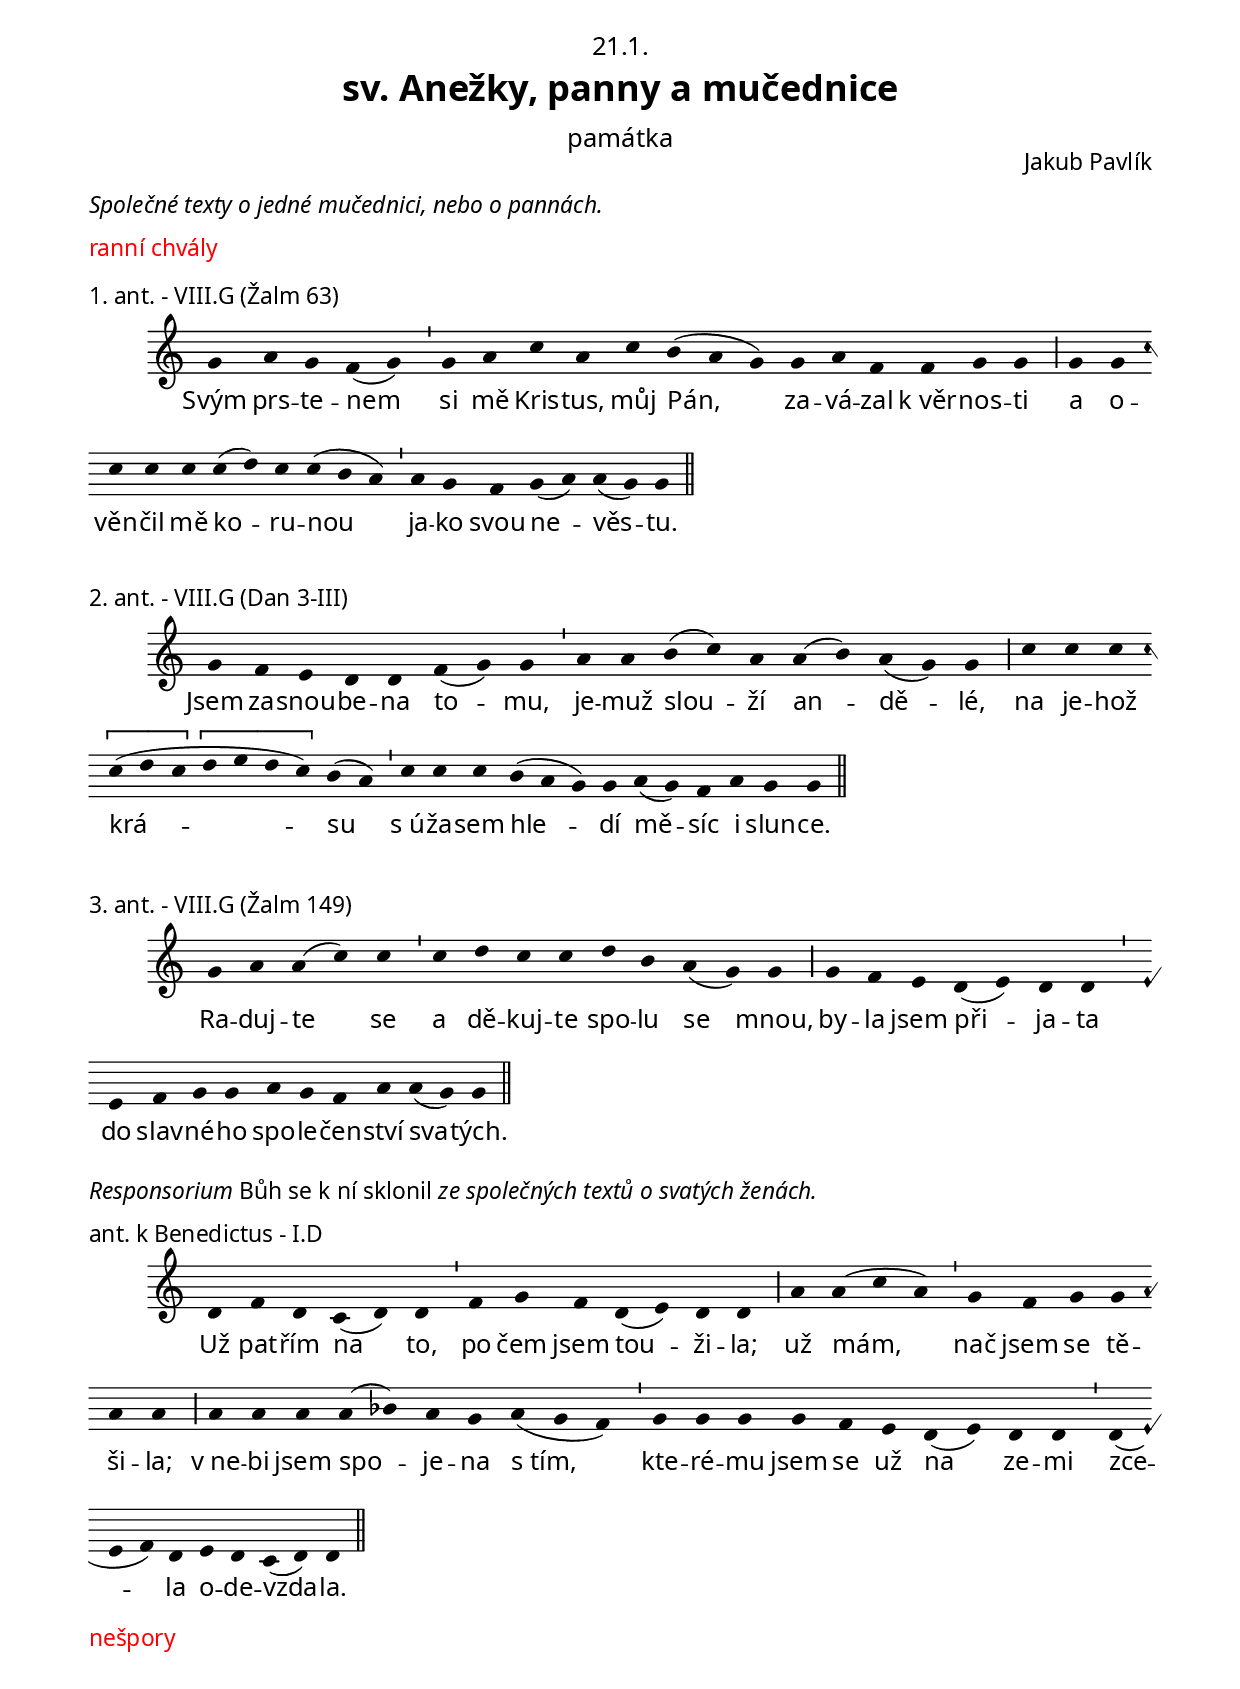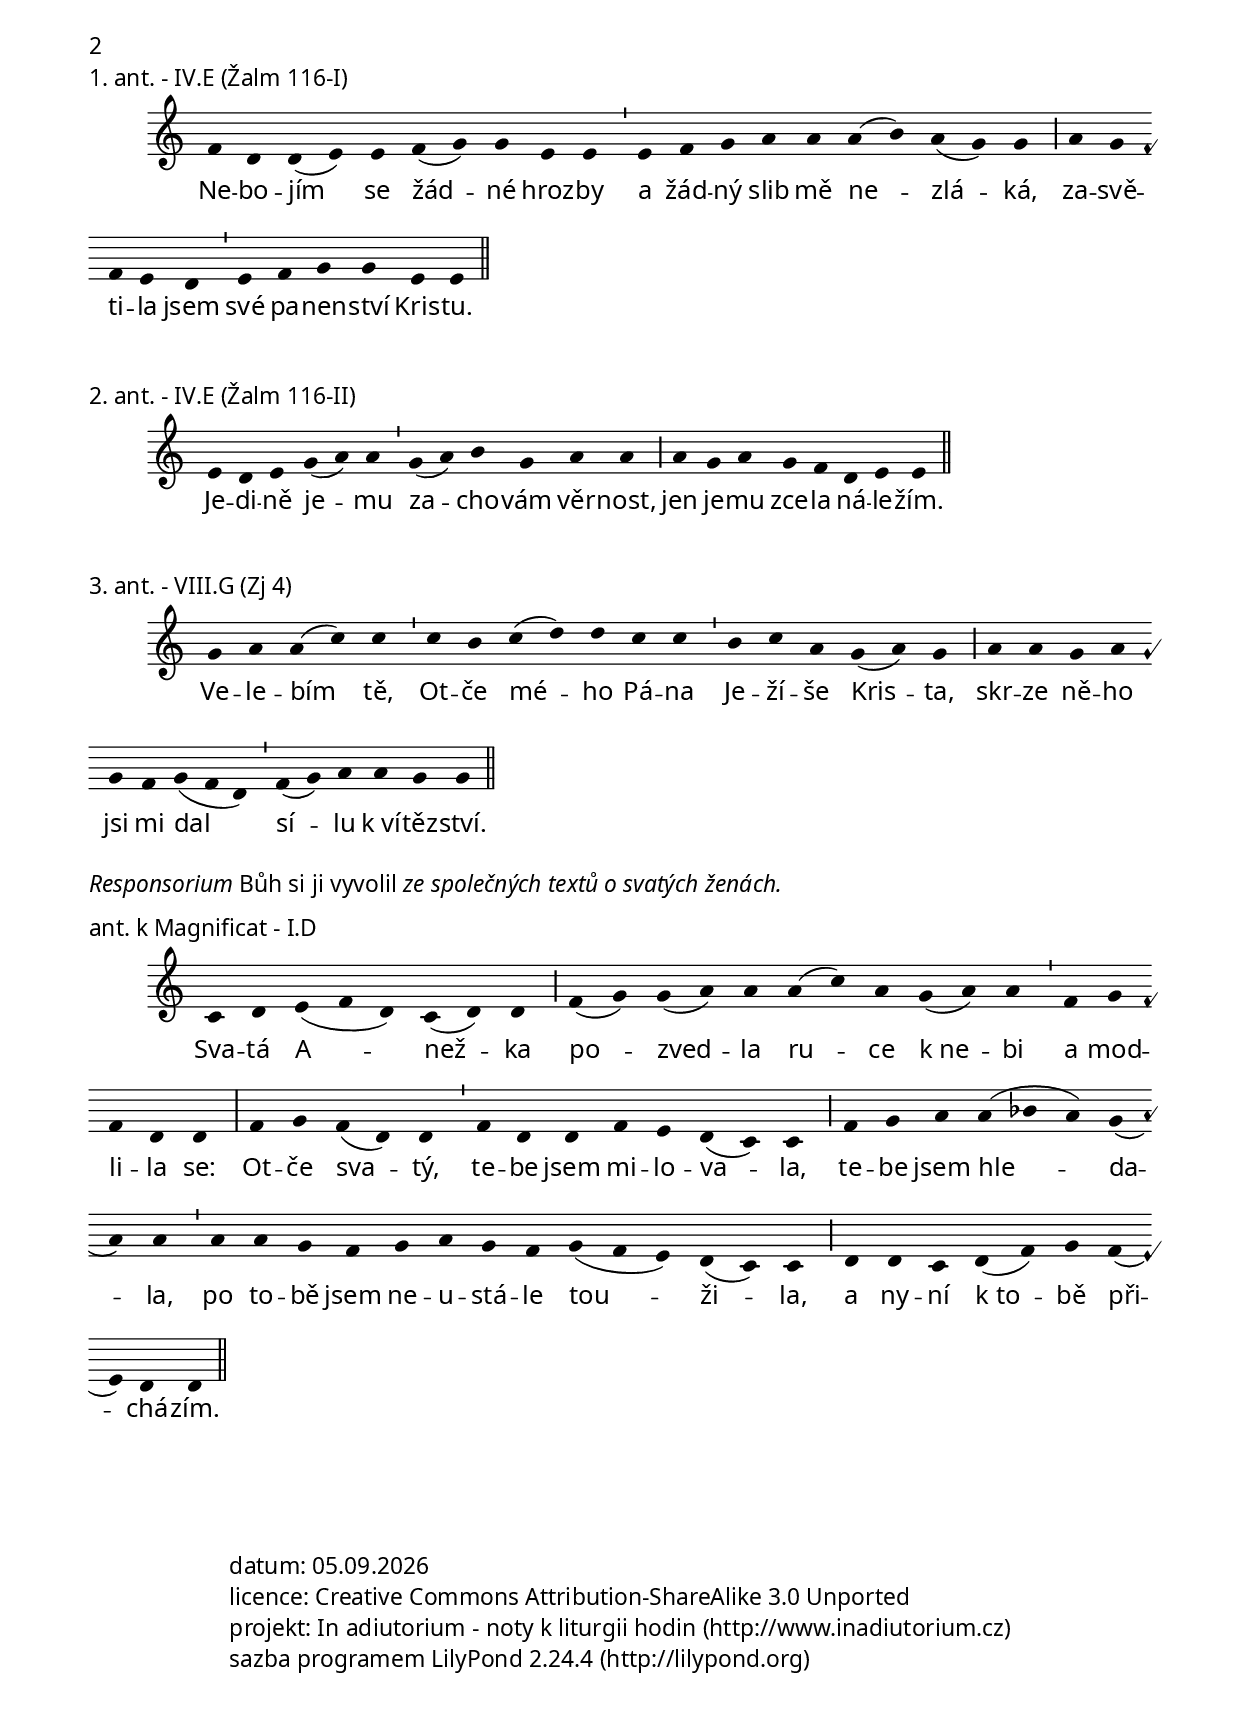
\version "2.15.40"

\include "../spolecne.ly"
\include "../dilyresponsorii.ly"

\header {
  title = \markup\titleSvatek
            "sv. Anežky, panny a mučednice"
            památka
            21.1.
  composer = "Jakub Pavlík"
}

\markup\communia #'(#:mucednice #:panna)

\markup {\nadpisHodinka {"ranní chvály"}}

\score {
  \relative c'' {
    \choralniRezim
    g4 a g f( g) \barMin
    g a c a c b( a g) g a f f g g \barMaior
    g g c c c c( d) c c( b a) \barMin
    a g f g( a) a( g) g \barFinalis
  }
  \addlyrics {
    Svým prs -- te -- nem
    si mě Kris -- tus, můj Pán, za -- vá -- zal k_věr -- nos -- ti
    a o -- věn -- čil mě ko -- ru -- nou
    ja -- ko svou ne -- věs -- tu.
  }
  \header {
    quid = "1. ant."
    modus = "VIII"
    differentia = "G"
    psalmus = "Žalm 63"
    id = "rch-a1"
    piece = \markup {\sestavTitulek}
  }
}

\score {
  \relative c'' {
    \choralniRezim
    g4 f e d d f( g) g \barMin
    a a b( c) a a( b) a( g) g \barMaior
    c c c \[ c( d c \] \[ d e d c) \] b( a) \barMin
    c c c b( a g) g a( g) f a g g \barFinalis
  }
  \addlyrics {
    Jsem za -- snou -- be -- na to -- mu,
    je -- muž slou -- ží an -- dě -- lé,
    na je -- hož krá -- su
    s_ú -- ža -- sem hle -- dí
    mě -- síc i slun -- ce.
  }
  \header {
    quid = "2. ant."
    modus = "VIII"
    differentia = "G"
    psalmus = "Dan 3-III"
    id = "rch-a2"
    piece = \markup {\sestavTitulek}
  }
}

\score {
  \relative c'' {
    \choralniRezim
    g4 a a( c) c \barMin
    c d c c d b a( g) g \barMaior
    g f e d( e) d d \barMin
    e f g g a g f a a( g) g \barFinalis
  }
  \addlyrics {
    Ra -- duj -- te se
    a dě -- kuj -- te spo -- lu se mnou,
    by -- la jsem při -- ja -- ta
    do slav -- né -- ho spo -- le -- čen -- ství sva -- tých.
  }
  \header {
    quid = "3. ant."
    modus = "VIII"
    differentia = "G"
    psalmus = "Žalm 149"
    id = "rch-a3"
    piece = \markup {\sestavTitulek}
  }
}

\markup\italic\chant-ref "rch-r" "commune/commune_svatazena.ly#rch-resp" {
  Responsorium \upright{Bůh se k ní sklonil}
  ze společných textů o svatých ženách.
}

\score {
  \relative c' {
    \choralniRezim
    d4 f d c( d) d \barMin f g f d( e) d d \barMaior
    a' a( c a) \barMin g f g g a a \barMaior
    a a a a( bes) a g a( g f) \barMin
    g g g g f e d( e) d d \barMin
    d( e f) d e d c( d) d \barFinalis
  }
  \addlyrics {
    Už pat -- řím na to, po čem jsem tou -- ži -- la;
    už mám, nač jsem se tě -- ši -- la;
    v_ne -- bi jsem spo -- je -- na s_tím,
    kte -- ré -- mu jsem se už na ze -- mi zce -- la o -- de -- vzda -- la.
  }
  \header {
    quid = "ant. k Benedictus"
    modus = "I"
    differentia = "D"
    psalmus = ""
    id = "rch-aben"
    piece = \markup {\sestavTitulekBezZalmu}
  }
}

\markup {\nadpisHodinka {"nešpory"}}

\score {
  \relative c' {
    \choralniRezim
    f4 d d( e) e f( g) g e e \barMin
    e f g a a a( b) a( g) g \barMaior
    a g f e d \barMin e f g g e e \barFinalis
  }
  \addlyrics {
    Ne -- bo -- jím se žád -- né hroz -- by
    a žád -- ný slib mě ne -- zlá -- ká,
    za -- svě -- ti -- la jsem své pa -- nen -- ství Kris -- tu.
  }
  \header {
    quid = "1. ant."
    modus = "IV"
    differentia = "E"
    psalmus = "Žalm 116-I"
    placet = "3 nepříliš zpěvná - zvlášť ta stupnice ve druhé části"
    id = "ne-a1"
    piece = \markup {\sestavTitulek}
  }
}

\score {
  \relative c' {
    \choralniRezim
    e4 d e g( a) a \barMin g( a) b g a a \barMaior
    a g a g f d e e \barFinalis
  }
  \addlyrics {
    Je -- di -- ně je -- mu za -- cho -- vám věr -- nost,
    jen je -- mu zce -- la ná -- le -- žím.
  }
  \header {
    quid = "2. ant."
    modus = "IV"
    differentia = "E"
    psalmus = "Žalm 116-II"
    id = "ne-a2"
    piece = \markup {\sestavTitulek}
  }
}

\score {
  \relative c'' {
    \choralniRezim
    g4 a a( c) c \barMin
    c b c( d) d c c \barMin
    b c a g( a) g \barMaior
    a a g a g f g( f d) \barMin
    f( g) a a g g \barFinalis
  }
  \addlyrics {
    Ve -- le -- bím tě,
    Ot -- če mé -- ho Pá -- na
    Je -- ží -- še Kris -- ta,
    skr -- ze ně -- ho jsi mi dal
    sí -- lu k_ví -- těz -- ství.
  }
  \header {
    quid = "3. ant."
    modus = "VIII"
    differentia = "G"
    psalmus = "Zj 4"
    id = "ne-a3"
    piece = \markup {\sestavTitulek}
  }
}

\markup\italic\chant-ref "ne-r" "commune/commune_svatazena.ly#2ne-resp" {
  Responsorium \upright{Bůh si ji vyvolil}
  ze společných textů o svatých ženách.
}

\score {
  \relative c' {
    \choralniRezim
    c4 d e( f d) c( d) d \barMaior
    f( g) g( a) a a( c) a g( a) a \barMin
    f g f d d \barMax

    f4 g f( d) d \barMin
    f d d f e d( c) c \barMaior
    f g a a( bes a) g( a) a \barMin
    a a g f g a g f g( f e) d( c) c \barMaior
    d d c d( f) g f( e) d d \barFinalis
  }
  \addlyrics {
    Sva -- tá A -- než -- ka
    po -- zved -- la ru -- ce k_ne -- bi
    a mod -- li -- la se:
    Ot -- če sva -- tý, te -- be jsem mi -- lo -- va -- la,
    te -- be jsem hle -- da -- la,
    po to -- bě jsem ne -- u -- stá -- le tou -- ži -- la,
    a ny -- ní k_to -- bě při -- chá -- zím.
  }
  \header {
    quid = "ant. k Magnificat"
    modus = "I"
    differentia = "D"
    psalmus = ""
    id = "ne-amag"
    piece = \markup {\sestavTitulekBezZalmu}
  }
}